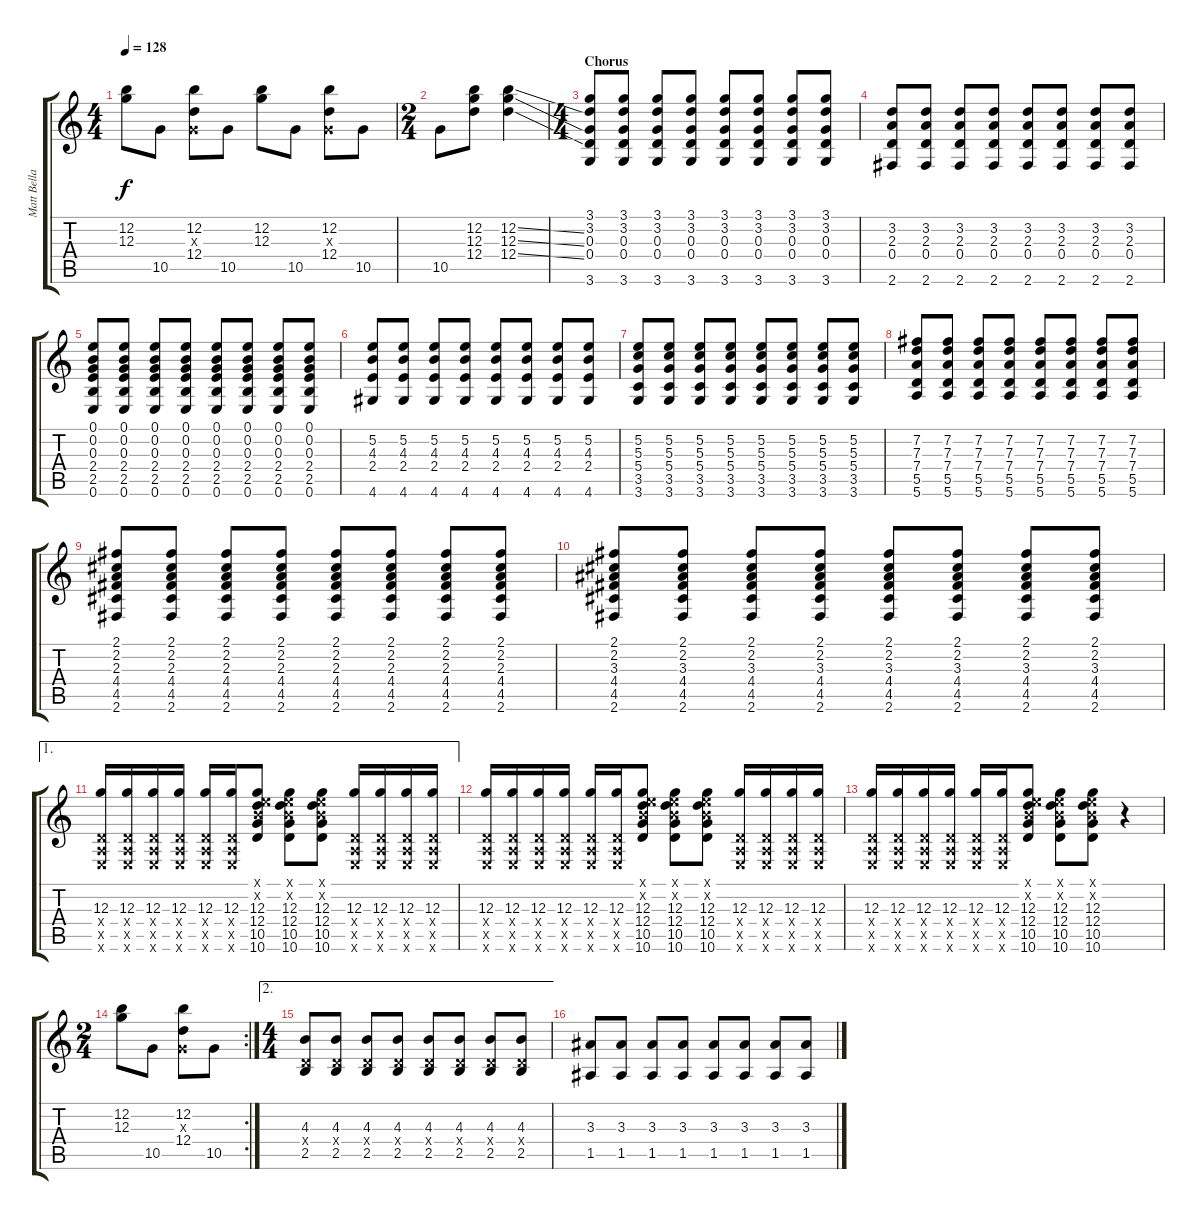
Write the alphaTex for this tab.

\track ("Matt Bellamy" "Matt Bella") {instrument distortionguitar}
\staff {score tabs}
\tuning (E4 B3 G3 D3 A2 E2) {hide}
\ts (4 4)
\tempo 128
\clef g2
\ks c
(12.2 12.3).8{dy f} 10.5.8 (12.2 0.3{x} 12.4).8 10.5.8 (12.2 12.3).8 10.5.8 (12.2 0.3{x} 12.4).8 10.5.8 |
\ts (2 4)
10.5.8 (12.2 12.3 12.4).8 (12.2{ss} 12.3{ss} 12.4{ss}).4 |
\ts (4 4)
\section ("" "Chorus")
(3.1 3.2 0.3 0.4 3.6).8 (3.1 3.2 0.3 0.4 3.6).8 (3.1 3.2 0.3 0.4 3.6).8 (3.1 3.2 0.3 0.4 3.6).8 (3.1 3.2 0.3 0.4 3.6).8 (3.1 3.2 0.3 0.4 3.6).8 (3.1 3.2 0.3 0.4 3.6).8 (3.1 3.2 0.3 0.4 3.6).8 |
(3.2 2.3 0.4 2.6).8 (3.2 2.3 0.4 2.6).8 (3.2 2.3 0.4 2.6).8 (3.2 2.3 0.4 2.6).8 (3.2 2.3 0.4 2.6).8 (3.2 2.3 0.4 2.6).8 (3.2 2.3 0.4 2.6).8 (3.2 2.3 0.4 2.6).8 |
(0.1 0.2 0.3 2.4 2.5 0.6).8 (0.1 0.2 0.3 2.4 2.5 0.6).8 (0.1 0.2 0.3 2.4 2.5 0.6).8 (0.1 0.2 0.3 2.4 2.5 0.6).8 (0.1 0.2 0.3 2.4 2.5 0.6).8 (0.1 0.2 0.3 2.4 2.5 0.6).8 (0.1 0.2 0.3 2.4 2.5 0.6).8 (0.1 0.2 0.3 2.4 2.5 0.6).8 |
(5.2 4.3 2.4 4.6).8 (5.2 4.3 2.4 4.6).8 (5.2 4.3 2.4 4.6).8 (5.2 4.3 2.4 4.6).8 (5.2 4.3 2.4 4.6).8 (5.2 4.3 2.4 4.6).8 (5.2 4.3 2.4 4.6).8 (5.2 4.3 2.4 4.6).8 |
(5.2 5.3 5.4 3.5 3.6).8 (5.2 5.3 5.4 3.5 3.6).8 (5.2 5.3 5.4 3.5 3.6).8 (5.2 5.3 5.4 3.5 3.6).8 (5.2 5.3 5.4 3.5 3.6).8 (5.2 5.3 5.4 3.5 3.6).8 (5.2 5.3 5.4 3.5 3.6).8 (5.2 5.3 5.4 3.5 3.6).8 |
(7.2 7.3 7.4 5.5 5.6).8 (7.2 7.3 7.4 5.5 5.6).8 (7.2 7.3 7.4 5.5 5.6).8 (7.2 7.3 7.4 5.5 5.6).8 (7.2 7.3 7.4 5.5 5.6).8 (7.2 7.3 7.4 5.5 5.6).8 (7.2 7.3 7.4 5.5 5.6).8 (7.2 7.3 7.4 5.5 5.6).8 |
(2.1 2.2 2.3 4.4 4.5 2.6).8 (2.1 2.2 2.3 4.4 4.5 2.6).8 (2.1 2.2 2.3 4.4 4.5 2.6).8 (2.1 2.2 2.3 4.4 4.5 2.6).8 (2.1 2.2 2.3 4.4 4.5 2.6).8 (2.1 2.2 2.3 4.4 4.5 2.6).8 (2.1 2.2 2.3 4.4 4.5 2.6).8 (2.1 2.2 2.3 4.4 4.5 2.6).8 |
(2.1 2.2 3.3 4.4 4.5 2.6).8 (2.1 2.2 3.3 4.4 4.5 2.6).8 (2.1 2.2 3.3 4.4 4.5 2.6).8 (2.1 2.2 3.3 4.4 4.5 2.6).8 (2.1 2.2 3.3 4.4 4.5 2.6).8 (2.1 2.2 3.3 4.4 4.5 2.6).8 (2.1 2.2 3.3 4.4 4.5 2.6).8 (2.1 2.2 3.3 4.4 4.5 2.6).8 |
\ae 1
(12.3 0.4{x} 0.5{x} 0.6{x}).16 (12.3 0.4{x} 0.5{x} 0.6{x}).16 (12.3 0.4{x} 0.5{x} 0.6{x}).16 (12.3 0.4{x} 0.5{x} 0.6{x}).16 (12.3 0.4{x} 0.5{x} 0.6{x}).16 (12.3 0.4{x} 0.5{x} 0.6{x}).16 (0.1{x} 0.2{x} 12.3 12.4 10.5 10.6).8 (0.1{x} 0.2{x} 12.3 12.4 10.5 10.6).8 (0.1{x} 0.2{x} 12.3 12.4 10.5 10.6).8 (12.3 0.4{x} 0.5{x} 0.6{x}).16 (12.3 0.4{x} 0.5{x} 0.6{x}).16 (12.3 0.4{x} 0.5{x} 0.6{x}).16 (12.3 0.4{x} 0.5{x} 0.6{x}).16 |
(12.3 0.4{x} 0.5{x} 0.6{x}).16 (12.3 0.4{x} 0.5{x} 0.6{x}).16 (12.3 0.4{x} 0.5{x} 0.6{x}).16 (12.3 0.4{x} 0.5{x} 0.6{x}).16 (12.3 0.4{x} 0.5{x} 0.6{x}).16 (12.3 0.4{x} 0.5{x} 0.6{x}).16 (0.1{x} 0.2{x} 12.3 12.4 10.5 10.6).8 (0.1{x} 0.2{x} 12.3 12.4 10.5 10.6).8 (0.1{x} 0.2{x} 12.3 12.4 10.5 10.6).8 (12.3 0.4{x} 0.5{x} 0.6{x}).16 (12.3 0.4{x} 0.5{x} 0.6{x}).16 (12.3 0.4{x} 0.5{x} 0.6{x}).16 (12.3 0.4{x} 0.5{x} 0.6{x}).16 |
(12.3 0.4{x} 0.5{x} 0.6{x}).16 (12.3 0.4{x} 0.5{x} 0.6{x}).16 (12.3 0.4{x} 0.5{x} 0.6{x}).16 (12.3 0.4{x} 0.5{x} 0.6{x}).16 (12.3 0.4{x} 0.5{x} 0.6{x}).16 (12.3 0.4{x} 0.5{x} 0.6{x}).16 (0.1{x} 0.2{x} 12.3 12.4 10.5 10.6).8 (0.1{x} 0.2{x} 12.3 12.4 10.5 10.6).8 (0.1{x} 0.2{x} 12.3 12.4 10.5 10.6).8 r.4 |
\rc 2
\ts (2 4)
(12.2 12.3).8 10.5.8 (12.2 0.3{x} 12.4).8 10.5.8 |
\ae 2
\ts (4 4)
(4.3 0.4{x} 2.5).8 (4.3 0.4{x} 2.5).8 (4.3 0.4{x} 2.5).8 (4.3 0.4{x} 2.5).8 (4.3 0.4{x} 2.5).8 (4.3 0.4{x} 2.5).8 (4.3 0.4{x} 2.5).8 (4.3 0.4{x} 2.5).8 |
(3.3 1.5).8 (3.3 1.5).8 (3.3 1.5).8 (3.3 1.5).8 (3.3 1.5).8 (3.3 1.5).8 (3.3 1.5).8 (3.3 1.5).8
